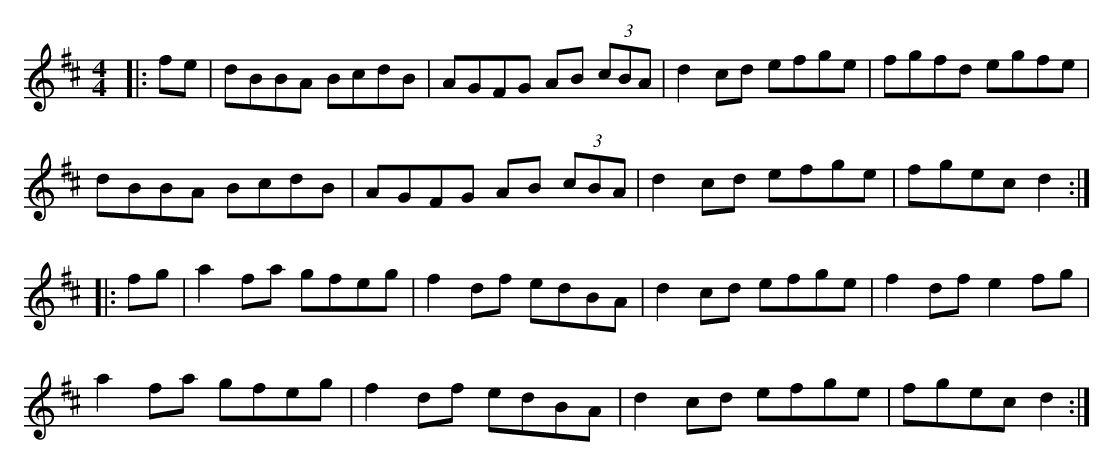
X:1
M:4/4
K:D
|:fe|dBBA BcdB|AGFG AB (3cBA|d2 cd efge|fgfd egfe|
dBBA BcdB|AGFG AB (3cBA|d2 cd efge|fgec d2:|
|:fg|a2 fa gfeg|f2 df edBA|d2 cd efge|f2 df e2 fg|
a2 fa gfeg|f2 df edBA|d2 cd efge|fgec d2:|
